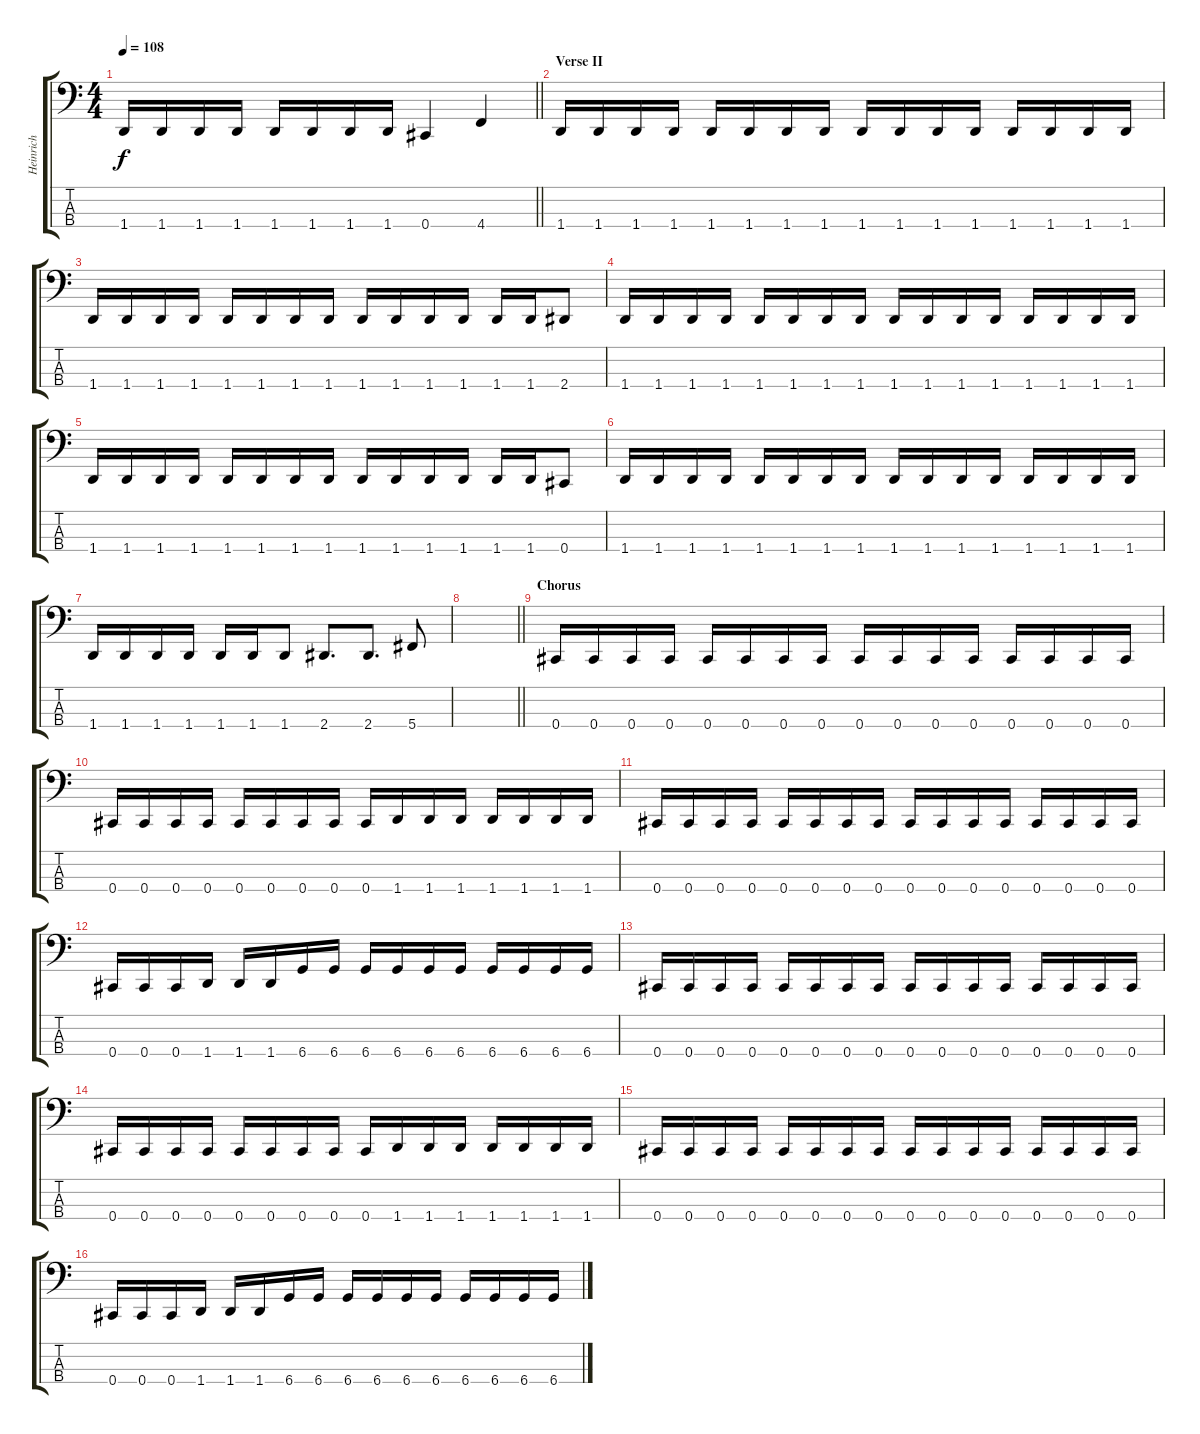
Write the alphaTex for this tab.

\track ("Heinrich" "Heinrich") {instrument electricbasspick}
\staff {score tabs}
\tuning (E2 B1 Gb1 Db1) {hide}
\ts (4 4)
\tempo 108
\clef f4
\barLineRight lightlight
\ks c
1.4.16{dy f} 1.4.16 1.4.16 1.4.16 1.4.16 1.4.16 1.4.16 1.4.16 0.4.4 4.4.4 |
\section ("" "Verse II")
1.4.16 1.4.16 1.4.16 1.4.16 1.4.16 1.4.16 1.4.16 1.4.16 1.4.16 1.4.16 1.4.16 1.4.16 1.4.16 1.4.16 1.4.16 1.4.16 |
1.4.16 1.4.16 1.4.16 1.4.16 1.4.16 1.4.16 1.4.16 1.4.16 1.4.16 1.4.16 1.4.16 1.4.16 1.4.16 1.4.16 2.4.8 |
1.4.16 1.4.16 1.4.16 1.4.16 1.4.16 1.4.16 1.4.16 1.4.16 1.4.16 1.4.16 1.4.16 1.4.16 1.4.16 1.4.16 1.4.16 1.4.16 |
1.4.16 1.4.16 1.4.16 1.4.16 1.4.16 1.4.16 1.4.16 1.4.16 1.4.16 1.4.16 1.4.16 1.4.16 1.4.16 1.4.16 0.4.8 |
1.4.16 1.4.16 1.4.16 1.4.16 1.4.16 1.4.16 1.4.16 1.4.16 1.4.16 1.4.16 1.4.16 1.4.16 1.4.16 1.4.16 1.4.16 1.4.16 |
1.4.16 1.4.16 1.4.16 1.4.16 1.4.16 1.4.16 1.4.8 2.4.8{d} 2.4.8{d} 5.4.8 |
\barLineRight lightlight
|
\section ("" "Chorus")
0.4.16 0.4.16 0.4.16 0.4.16 0.4.16 0.4.16 0.4.16 0.4.16 0.4.16 0.4.16 0.4.16 0.4.16 0.4.16 0.4.16 0.4.16 0.4.16 |
0.4.16 0.4.16 0.4.16 0.4.16 0.4.16 0.4.16 0.4.16 0.4.16 0.4.16 1.4.16 1.4.16 1.4.16 1.4.16 1.4.16 1.4.16 1.4.16 |
0.4.16 0.4.16 0.4.16 0.4.16 0.4.16 0.4.16 0.4.16 0.4.16 0.4.16 0.4.16 0.4.16 0.4.16 0.4.16 0.4.16 0.4.16 0.4.16 |
0.4.16 0.4.16 0.4.16 1.4.16 1.4.16 1.4.16 6.4.16 6.4.16 6.4.16 6.4.16 6.4.16 6.4.16 6.4.16 6.4.16 6.4.16 6.4.16 |
0.4.16 0.4.16 0.4.16 0.4.16 0.4.16 0.4.16 0.4.16 0.4.16 0.4.16 0.4.16 0.4.16 0.4.16 0.4.16 0.4.16 0.4.16 0.4.16 |
0.4.16 0.4.16 0.4.16 0.4.16 0.4.16 0.4.16 0.4.16 0.4.16 0.4.16 1.4.16 1.4.16 1.4.16 1.4.16 1.4.16 1.4.16 1.4.16 |
0.4.16 0.4.16 0.4.16 0.4.16 0.4.16 0.4.16 0.4.16 0.4.16 0.4.16 0.4.16 0.4.16 0.4.16 0.4.16 0.4.16 0.4.16 0.4.16 |
0.4.16 0.4.16 0.4.16 1.4.16 1.4.16 1.4.16 6.4.16 6.4.16 6.4.16 6.4.16 6.4.16 6.4.16 6.4.16 6.4.16 6.4.16 6.4.16
